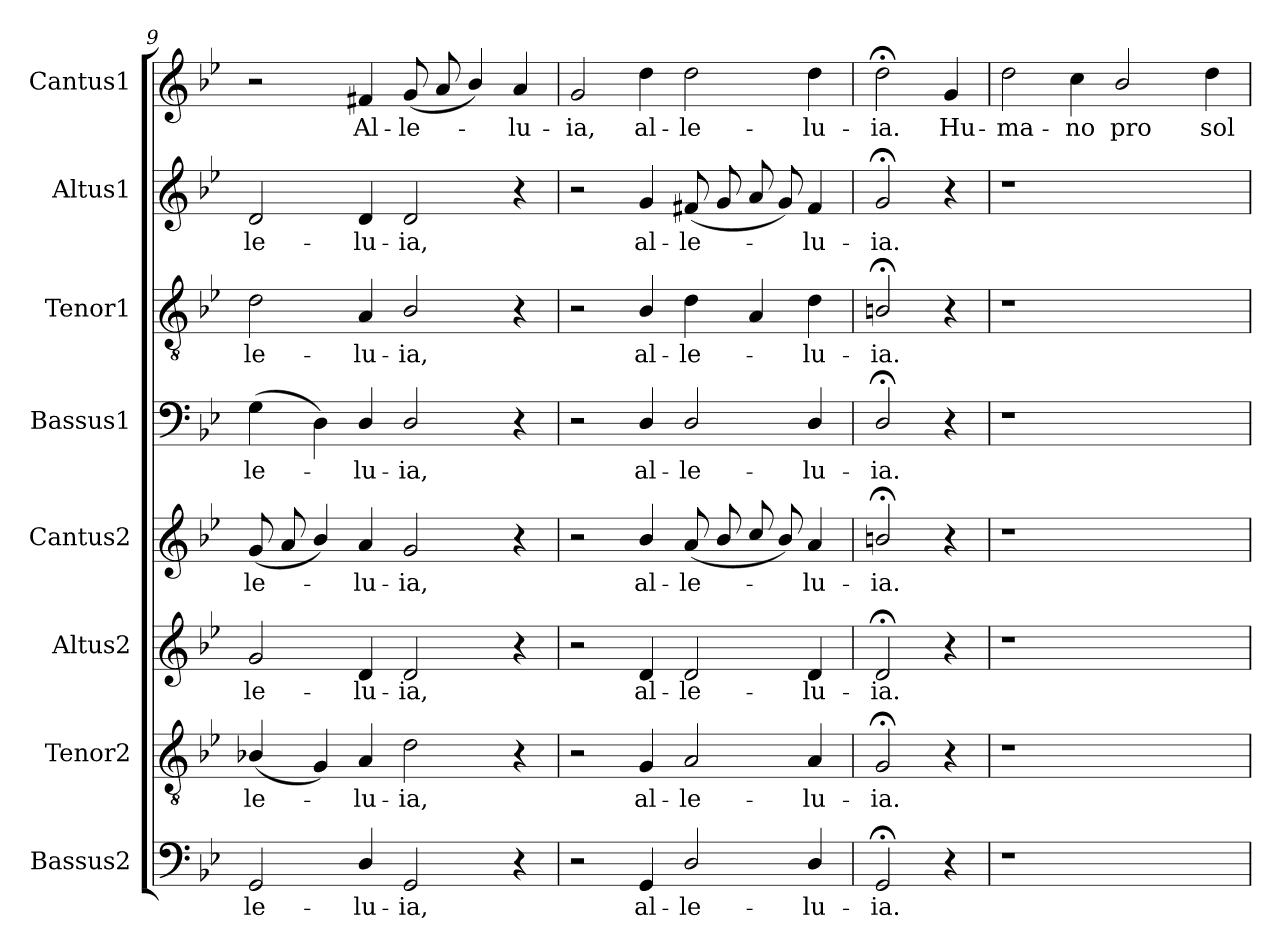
**kern	**text	**kern	**text	**kern	**text	**kern	**text	**kern	**text	**kern	**text	**kern	**text	**kern	**text
*part8	*part8	*part7	*part7	*part6	*part6	*part5	*part5	*part4	*part4	*part3	*part3	*part2	*part2	*part1	*part1
*staff8	*staff8	*staff7	*staff7	*staff6	*staff6	*staff5	*staff5	*staff4	*staff4	*staff3	*staff3	*staff2	*staff2	*staff1	*staff1
*I"Bassus2	*	*I"Tenor2	*	*I"Altus2	*	*I"Cantus2	*	*I"Bassus1	*	*I"Tenor1	*	*I"Altus1	*	*I"Cantus1	*
*I'B2	*	*I'T2	*	*I'A2	*	*I'C2	*	*I'B1	*	*I'T1	*	*I'A1	*	*I'C1	*
*clefF4	*	*clefGv2	*	*clefG2	*	*clefG2	*	*clefF4	*	*clefGv2	*	*clefG2	*	*clefG2	*
*	*	*ITrd7c12	*	*	*	*	*	*	*	*ITrd7c12	*	*	*	*	*
*k[b-e-]	*	*k[b-e-]	*	*k[b-e-]	*	*k[b-e-]	*	*k[b-e-]	*	*k[b-e-]	*	*k[b-e-]	*	*k[b-e-]	*
*B-:	*	*B-:	*	*B-:	*	*B-:	*	*B-:	*	*B-:	*	*B-:	*	*B-:	*
=9	=9	=9	=9	=9	=9	=9	=9	=9	=9	=9	=9	=9	=9	=9	=9
!	!LO:LY:b	!	!LO:LY:b	!	!LO:LY:b	!	!LO:LY:b	!	!LO:LY:b	!	!LO:LY:b	!	!LO:LY:b	!	!
2GG/	-le-	(<4BB-X/	-le-	2g/	-le-	(<8g/	-le-	(>4G\	-le-	2D\	-le-	2d/	-le-	2r	.
.	.	.	.	.	.	8a/	.	.	.	.	.	.	.	.	.
.	.	4GG/)	.	.	.	4b-/)	.	4D\)	.	.	.	.	.	.	.
!	!LO:LY:b	!	!LO:LY:b	!	!LO:LY:b	!	!LO:LY:b	!	!LO:LY:b	!	!LO:LY:b	!	!LO:LY:b	!	!LO:LY:b
4D/	-lu-	4AA/	-lu-	4d/	-lu-	4a/	-lu-	4D/	-lu-	4AA/	-lu-	4d/	-lu-	4f#X/	Al-
!	!LO:LY:b	!	!LO:LY:b	!	!LO:LY:b	!	!LO:LY:b	!	!LO:LY:b	!	!LO:LY:b	!	!LO:LY:b	!	!LO:LY:b
2GG/	-ia,	2D\	-ia,	2d/	-ia,	2g/	-ia,	2D/	-ia,	2BB-/	-ia,	2d/	-ia,	(<8g/	-le-
.	.	.	.	.	.	.	.	.	.	.	.	.	.	8a/	.
.	.	.	.	.	.	.	.	.	.	.	.	.	.	4b-/)	.
!	!	!	!	!	!	!	!	!	!	!	!	!	!	!	!LO:LY:b
4r	.	4r	.	4r	.	4r	.	4r	.	4r	.	4r	.	4a/	-lu-
!!LO:PB:g=z
=10	=10	=10	=10	=10	=10	=10	=10	=10	=10	=10	=10	=10	=10	=10	=10
!	!	!	!	!	!	!	!	!	!	!	!	!	!	!	!LO:LY:b
2r	.	2r	.	2r	.	2r	.	2r	.	2r	.	2r	.	2g/	-ia,
!	!LO:LY:b	!	!LO:LY:b	!	!LO:LY:b	!	!LO:LY:b	!	!LO:LY:b	!	!LO:LY:b	!	!LO:LY:b	!	!LO:LY:b
4GG/	al-	4GG/	al-	4d/	al-	4b-/	al-	4D/	al-	4BB-/	al-	4g/	al-	4dd\	al-
!	!LO:LY:b	!	!LO:LY:b	!	!LO:LY:b	!	!LO:LY:b	!	!LO:LY:b	!	!LO:LY:b	!	!LO:LY:b	!	!LO:LY:b
2D/	-le-	2AA/	-le-	2d/	-le-	(<8a/	-le-	2D/	-le-	4D\	-le-	(<8f#X/	-le-	2dd\	-le-
.	.	.	.	.	.	8b-/	.	.	.	.	.	8g/	.	.	.
.	.	.	.	.	.	8cc/	.	.	.	4AA/	.	8a/	.	.	.
.	.	.	.	.	.	8b-/)	.	.	.	.	.	8g/)	.	.	.
!	!LO:LY:b	!	!LO:LY:b	!	!LO:LY:b	!	!LO:LY:b	!	!LO:LY:b	!	!LO:LY:b	!	!LO:LY:b	!	!LO:LY:b
4D/	-lu-	4AA/	-lu-	4d/	-lu-	4a/	-lu-	4D/	-lu-	4D\	-lu-	4f#/	-lu-	4dd\	-lu-
=11	=11	=11	=11	=11	=11	=11	=11	=11	=11	=11	=11	=11	=11	=11	=11
!	!LO:LY:b	!	!LO:LY:b	!	!LO:LY:b	!	!LO:LY:b	!	!LO:LY:b	!	!LO:LY:b	!	!LO:LY:b	!	!LO:LY:b
2GG;</	-ia.	2GG;</	-ia.	2d;</	-ia.	2bn;</	-ia.	2D;</	-ia.	2BBn;</	-ia.	2g;</	-ia.	2dd;<\	-ia.
!	!	!	!	!	!	!	!	!	!	!	!	!	!	!	!LO:LY:b
4r	.	4r	.	4r	.	4r	.	4r	.	4r	.	4r	.	4g/	Hu-
=12	=12	=12	=12	=12	=12	=12	=12	=12	=12	=12	=12	=12	=12	=12	=12
!LO:N:vis=1	!	!LO:N:vis=1	!	!LO:N:vis=1	!	!LO:N:vis=1	!	!LO:N:vis=1	!	!LO:N:vis=1	!	!LO:N:vis=1	!	!	!LO:LY:b
1r	.	1r	.	1r	.	1r	.	1r	.	1r	.	1r	.	2dd\	-ma-
!	!	!	!	!	!	!	!	!	!	!	!	!	!	!	!LO:LY:b
.	.	.	.	.	.	.	.	.	.	.	.	.	.	4cc\	-no
!	!	!	!	!	!	!	!	!	!	!	!	!	!	!	!LO:LY:b
.	.	.	.	.	.	.	.	.	.	.	.	.	.	2b-/	pro
2ryy	.	2ryy	.	2ryy	.	2ryy	.	2ryy	.	2ryy	.	2ryy	.	.	.
!	!	!	!	!	!	!	!	!	!	!	!	!	!	!	!LO:LY:b
.	.	.	.	.	.	.	.	.	.	.	.	.	.	4dd\	sol-
=	=	=	=	=	=	=	=	=	=	=	=	=	=	=	=
*-	*-	*-	*-	*-	*-	*-	*-	*-	*-	*-	*-	*-	*-	*-	*-
